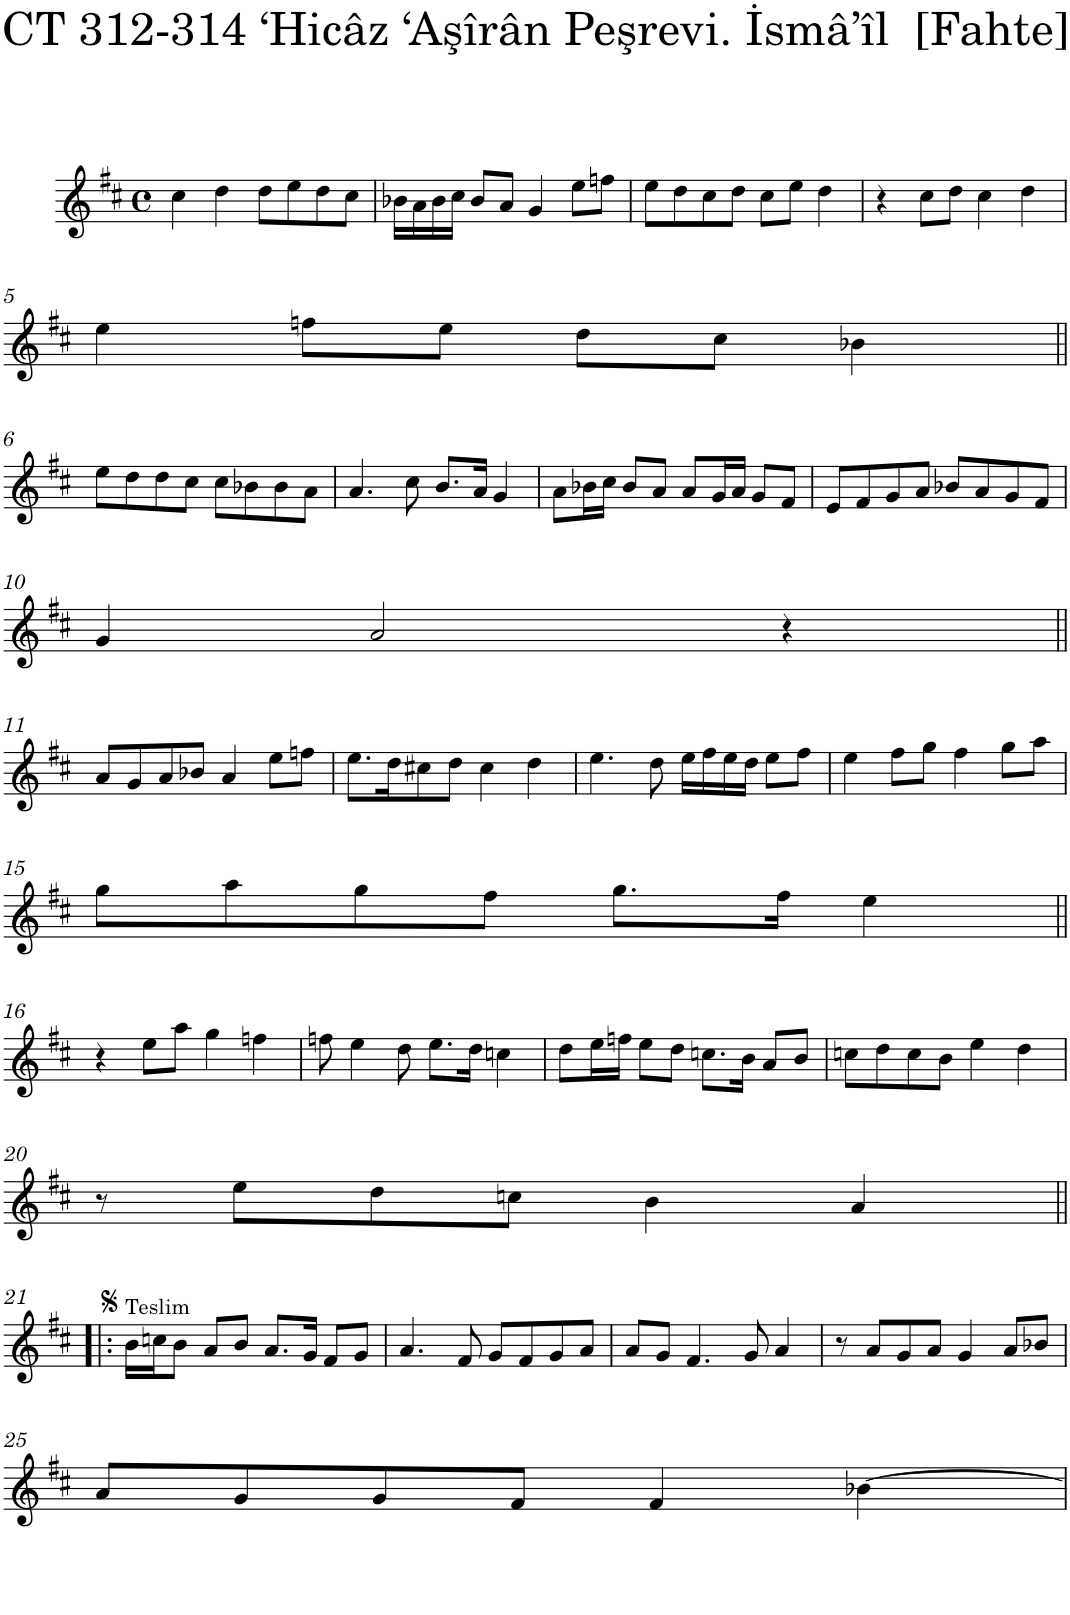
**kern
*part1
*staff1
*I"Piano
*I'Pno.
*clefG2
*k[f#c#]
*M4/4
*met(c)
=1
4cc#\
4dd\
8dd\L
8ee\
8dd\
8cc#\J
=2
16b-X\LL
16a\
16b-\
16cc#\JJ
8b-/L
8a/J
4g/
8ee\L
8ffn\J
=3
8ee\L
8dd\
8cc#\
8dd\J
8cc#\L
8ee\J
4dd\
=4
4r
8cc#\L
8dd\J
4cc#\
4dd\
!!LO:LB:g=z
=5
4ee\
8ffn\L
8ee\J
8dd\L
8cc#\J
4b-X\
!!LO:LB:g=z
=6||
8ee\L
8dd\
8dd\
8cc#\J
8cc#\L
8b-X\
8b-\
8a\J
=7
4.a/
8cc#\
8.b/L
16a/Jk
4g/
=8
8a\L
16b-X\L
16cc#\JJ
8b-/L
8a/J
8a/L
16g/L
16a/JJ
8g/L
8f#/J
=9
8e/L
8f#/
8g/
8a/J
8b-X/L
8a/
8g/
8f#/J
!!LO:LB:g=z
=10
4g/
2a/
4r
!!LO:LB:g=z
=11||
8a/L
8g/
8a/
8b-X/J
4a/
8ee\L
8ffn\J
=12
8.ee\L
16dd\K
8cc#X\
8dd\J
4cc#\
4dd\
=13
4.ee\
8dd\
16ee\LL
16ff#\
16ee\
16dd\JJ
8ee\L
8ff#\J
=14
4ee\
8ff#\L
8gg\J
4ff#\
8gg\L
8aa\J
!!LO:LB:g=z
=15
8gg\L
8aa\
8gg\
8ff#\J
8.gg\L
16ff#\Jk
4ee\
!!LO:LB:g=z
=16||
4r
8ee\L
8aa\J
4gg\
4ffn\
=17
8ffn\
4ee\
8dd\
8.ee\L
16dd\Jk
4ccn\
=18
8dd\L
16ee\L
16ffn\JJ
8ee\L
8dd\J
8.ccn\L
16b\Jk
8a/L
8b/J
=19
8ccn\L
8dd\
8cc\
8b\J
4ee\
4dd\
!!LO:LB:g=z
=20
8r
8ee\L
8dd\
8ccn\J
4b\
4a/
!!LO:LB:g=z
=21!|:
!LO:TX:a:t=Teslim
16b\LL
16ccn\J
8b\J
8a/L
8b/J
8.a/L
16g/Jk
8f#/L
8g/J
=22
4.a/
8f#/
8g/L
8f#/
8g/
8a/J
=23
8a/L
8g/J
4.f#/
8g/
4a/
=24
8r
8a/L
8g/
8a/J
4g/
8a/L
8b-X/J
!!LO:LB:g=z
=25
8a/L
8g/
8g/
8f#/J
4f#/
[4b-X\
=
*-
